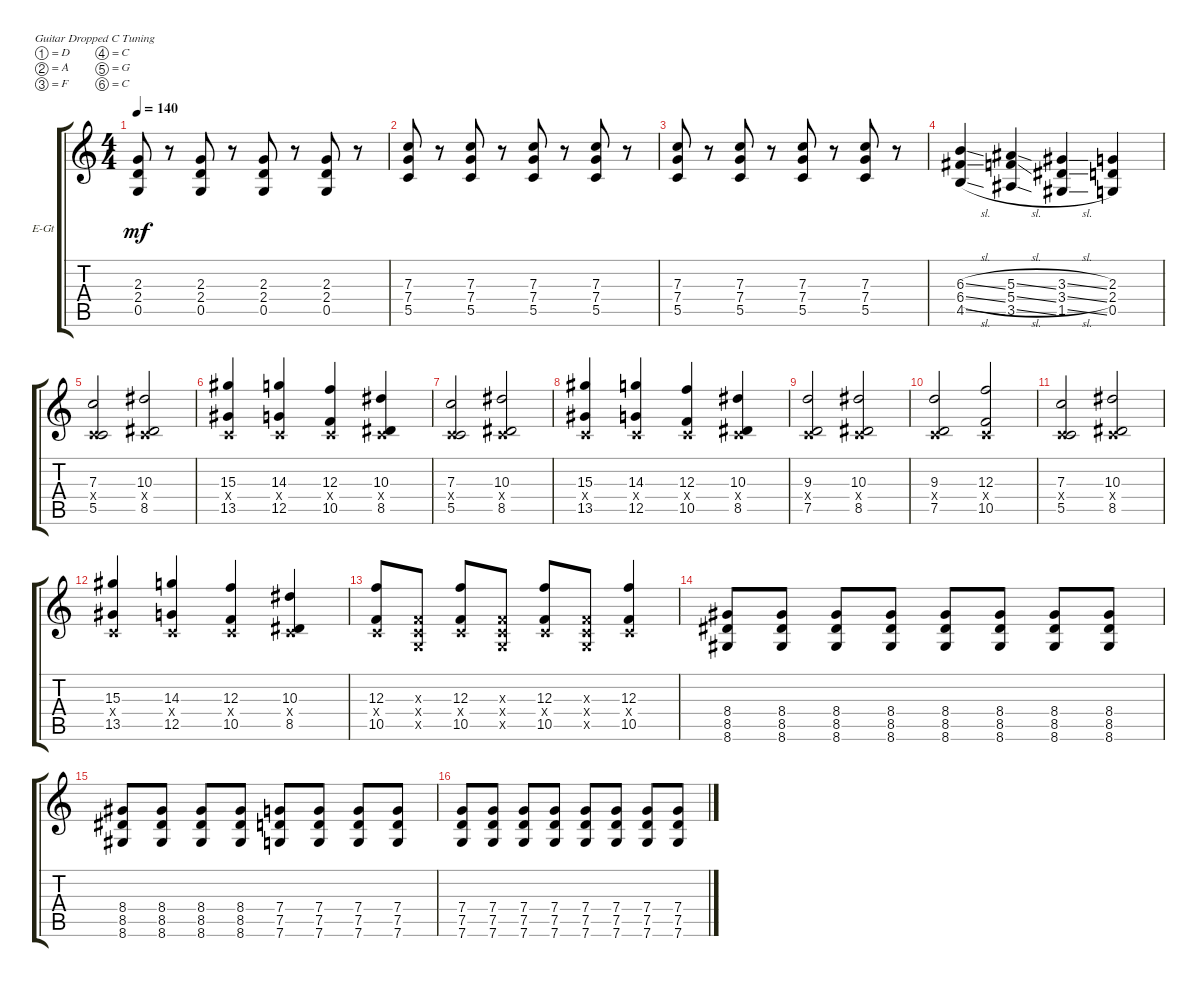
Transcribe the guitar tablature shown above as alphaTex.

\bracketExtendMode groupsimilarinstruments
\firstSystemTrackNameOrientation horizontal
\otherSystemsTrackNameOrientation horizontal
\track ("Jacky Vincent" "E-Gt") {instrument distortionguitar}
\staff {score tabs}
\tuning (D4 A3 F3 C3 G2 C2)
\ts (4 4)
\tempo 140
\clef g2
\ks c
(2.3 2.4 0.5).8{dy mf} r.8 (2.3 2.4 0.5).8 r.8 (2.3 2.4 0.5).8 r.8 (2.3 2.4 0.5).8 r.8 |
(7.3 7.4 5.5).8 r.8 (7.3 7.4 5.5).8 r.8 (7.3 7.4 5.5).8 r.8 (7.3 7.4 5.5).8 r.8 |
(7.3 7.4 5.5).8 r.8 (7.3 7.4 5.5).8 r.8 (7.3 7.4 5.5).8 r.8 (7.3 7.4 5.5).8 r.8 |
(6.3{sl} 6.4{sl} 4.5{sl}).4 (5.3{sl} 5.4{sl} 3.5{sl}).4 (3.3{sl} 3.4{sl} 1.5{sl}).4 (2.3 2.4 0.5).4 |
(7.3 0.4{x} 5.5).2 (10.3 0.4{x} 8.5).2 |
(15.3 0.4{x} 13.5).4 (14.3 0.4{x} 12.5).4 (12.3 0.4{x} 10.5).4 (10.3 0.4{x} 8.5).4 |
(7.3 0.4{x} 5.5).2 (10.3 0.4{x} 8.5).2 |
(15.3 0.4{x} 13.5).4 (14.3 0.4{x} 12.5).4 (12.3 0.4{x} 10.5).4 (10.3 0.4{x} 8.5).4 |
(9.3 0.4{x} 7.5).2 (10.3 0.4{x} 8.5).2 |
(9.3 0.4{x} 7.5).2 (12.3 0.4{x} 10.5).2 |
(7.3 0.4{x} 5.5).2 (10.3 0.4{x} 8.5).2 |
(15.3 0.4{x} 13.5).4 (14.3 0.4{x} 12.5).4 (12.3 0.4{x} 10.5).4 (10.3 0.4{x} 8.5).4 |
(12.3 0.4{x} 10.5).8 (0.3{x} 0.4{x} 0.5{x}).8 (12.3 0.4{x} 10.5).8 (0.3{x} 0.4{x} 0.5{x}).8 (12.3 0.4{x} 10.5).8 (0.3{x} 0.4{x} 0.5{x}).8 (12.3 0.4{x} 10.5).4 |
(8.4 8.5 8.6).8 (8.4 8.5 8.6).8 (8.4 8.5 8.6).8 (8.4 8.5 8.6).8 (8.4 8.5 8.6).8 (8.4 8.5 8.6).8 (8.4 8.5 8.6).8 (8.4 8.5 8.6).8 |
(8.4 8.5 8.6).8 (8.4 8.5 8.6).8 (8.4 8.5 8.6).8 (8.4 8.5 8.6).8 (7.4 7.5 7.6).8 (7.4 7.5 7.6).8 (7.4 7.5 7.6).8 (7.4 7.5 7.6).8 |
(7.4 7.5 7.6).8 (7.4 7.5 7.6).8 (7.4 7.5 7.6).8 (7.4 7.5 7.6).8 (7.4 7.5 7.6).8 (7.4 7.5 7.6).8 (7.4 7.5 7.6).8 (7.4 7.5 7.6).8
